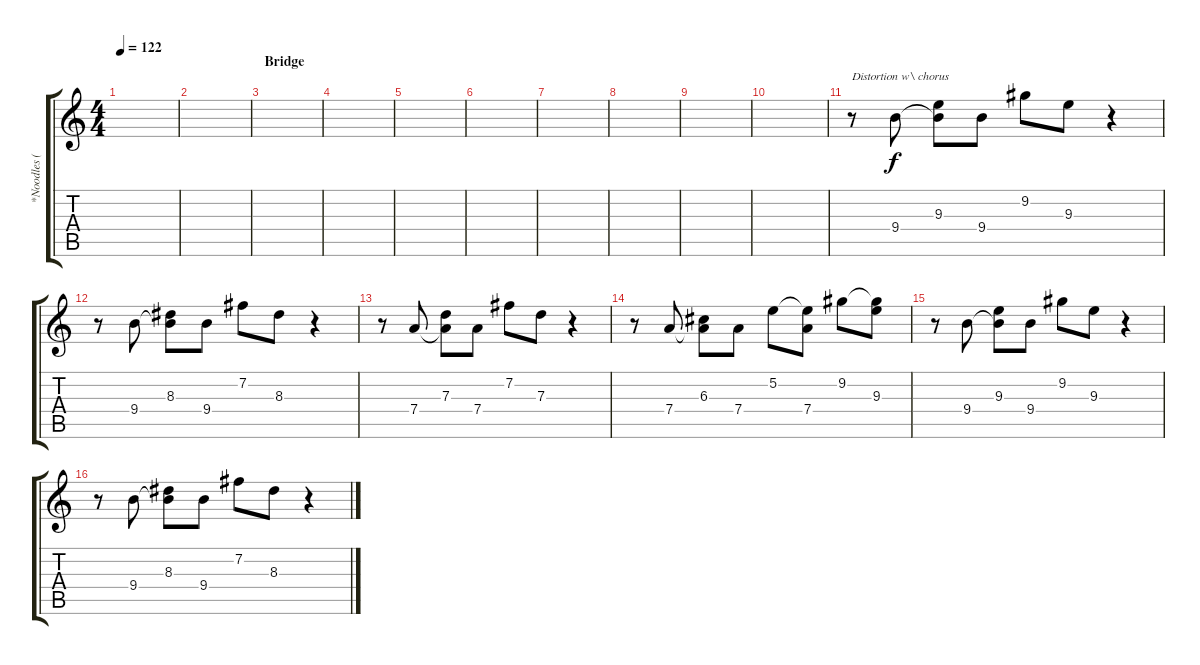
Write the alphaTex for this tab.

\track ("*Noodles (Second guitar)" "*Noodles (") {instrument overdrivenguitar}
\staff {score tabs}
\tuning (E4 B3 G3 D3 A2 E2) {hide}
\ts (4 4)
\tempo 122
\clef g2
\ks c
|
|
\section ("" "Bridge")
|
|
|
|
|
|
|
|
r.8{txt "Distortion w\\ chorus"} 9.4.8 (9.3 9.4{t}).8 9.4.8 9.2.8 9.3.8 r.4 |
r.8 9.4.8 (8.3 9.4{t}).8 9.4.8 7.2.8 8.3.8 r.4 |
r.8 7.4.8 (7.3 7.4{t}).8 7.4.8 7.2.8 7.3.8 r.4 |
r.8 7.4.8 (6.3 7.4{t}).8 7.4.8 5.2.8 (5.2{t} 7.4).8 9.2.8 (9.2{t} 9.3).8 |
r.8 9.4.8 (9.3 9.4{t}).8 9.4.8 9.2.8 9.3.8 r.4 |
r.8 9.4.8 (8.3 9.4{t}).8 9.4.8 7.2.8 8.3.8 r.4
